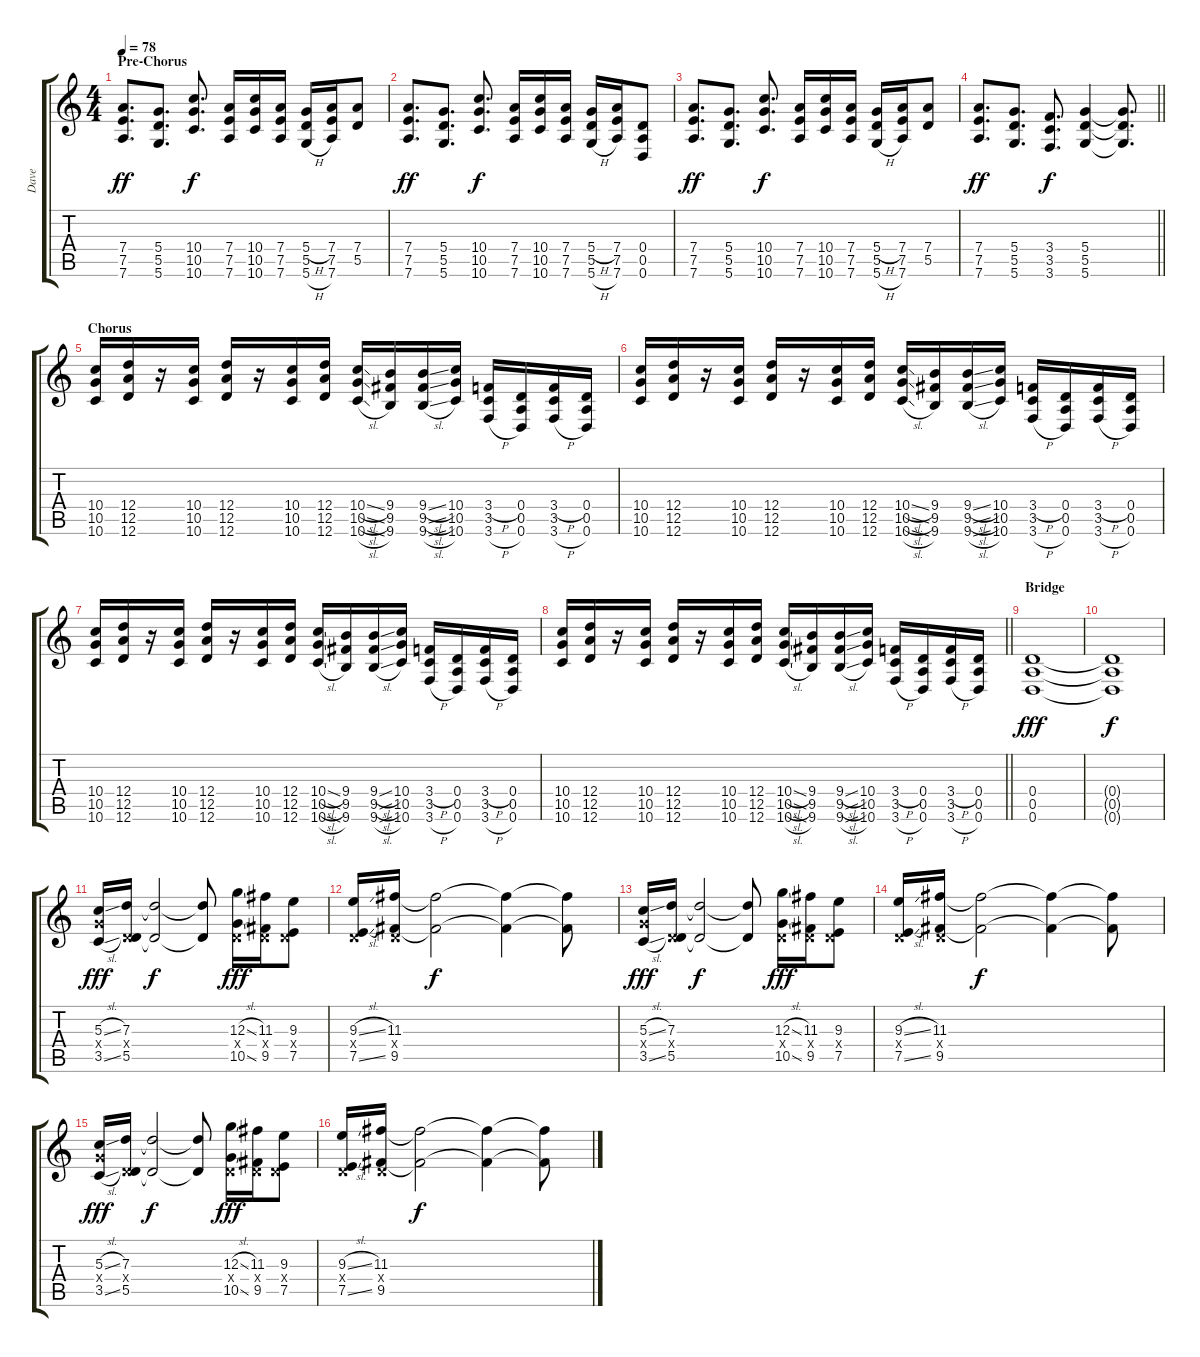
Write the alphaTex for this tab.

\track ("Dave" "Dave") {instrument overdrivenguitar}
\staff {score tabs}
\tuning (E4 B3 G3 D3 A2 D2) {hide}
\ts (4 4)
\section ("" "Pre-Chorus")
\tempo 78
\clef g2
\ks c
(7.4 7.5 7.6).8{d dy ff} (5.4 5.5 5.6).8{d} (10.4 10.5 10.6).8{d dy f} (7.4 7.5 7.6).16 (10.4 10.5 10.6).16 (7.4 7.5 7.6).16 (5.4{h} 5.5 5.6{h}).16 (7.4 7.5 7.6).16 (7.4 5.5).8 |
(7.4 7.5 7.6).8{d dy ff} (5.4 5.5 5.6).8{d} (10.4 10.5 10.6).8{d dy f} (7.4 7.5 7.6).16 (10.4 10.5 10.6).16 (7.4 7.5 7.6).16 (5.4{h} 5.5 5.6{h}).16 (7.4 7.5 7.6).16 (0.4 0.5 0.6).8 |
(7.4 7.5 7.6).8{d dy ff} (5.4 5.5 5.6).8{d} (10.4 10.5 10.6).8{d dy f} (7.4 7.5 7.6).16 (10.4 10.5 10.6).16 (7.4 7.5 7.6).16 (5.4{h} 5.5 5.6{h}).16 (7.4 7.5 7.6).16 (7.4 5.5).8 |
\barLineRight lightlight
(7.4 7.5 7.6).8{d dy ff} (5.4 5.5 5.6).8{d} (3.4 3.5 3.6).8{d dy f} (5.4 5.5 5.6).4 (5.4{t} 5.5{t} 5.6{t}).8{d} |
\section ("" "Chorus")
(10.4 10.5 10.6).16 (12.4 12.5 12.6).16 r.16 (10.4 10.5 10.6).16 (12.4 12.5 12.6).16 r.16 (10.4 10.5 10.6).16 (12.4 12.5 12.6).16 (10.4{sl} 10.5{sl} 10.6{sl}).16 (9.4 9.5 9.6).16 (9.4{sl} 9.5{sl} 9.6{sl}).16 (10.4 10.5 10.6).16 (3.4{h} 3.5 3.6{h}).16 (0.4 0.5 0.6).16 (3.4{h} 3.5 3.6{h}).16 (0.4 0.5 0.6).16 |
(10.4 10.5 10.6).16 (12.4 12.5 12.6).16 r.16 (10.4 10.5 10.6).16 (12.4 12.5 12.6).16 r.16 (10.4 10.5 10.6).16 (12.4 12.5 12.6).16 (10.4{sl} 10.5{sl} 10.6{sl}).16 (9.4 9.5 9.6).16 (9.4{sl} 9.5{sl} 9.6{sl}).16 (10.4 10.5 10.6).16 (3.4{h} 3.5 3.6{h}).16 (0.4 0.5 0.6).16 (3.4{h} 3.5 3.6{h}).16 (0.4 0.5 0.6).16 |
(10.4 10.5 10.6).16 (12.4 12.5 12.6).16 r.16 (10.4 10.5 10.6).16 (12.4 12.5 12.6).16 r.16 (10.4 10.5 10.6).16 (12.4 12.5 12.6).16 (10.4{sl} 10.5{sl} 10.6{sl}).16 (9.4 9.5 9.6).16 (9.4{sl} 9.5{sl} 9.6{sl}).16 (10.4 10.5 10.6).16 (3.4{h} 3.5 3.6{h}).16 (0.4 0.5 0.6).16 (3.4{h} 3.5 3.6{h}).16 (0.4 0.5 0.6).16 |
\barLineRight lightlight
(10.4 10.5 10.6).16 (12.4 12.5 12.6).16 r.16 (10.4 10.5 10.6).16 (12.4 12.5 12.6).16 r.16 (10.4 10.5 10.6).16 (12.4 12.5 12.6).16 (10.4{sl} 10.5{sl} 10.6{sl}).16 (9.4 9.5 9.6).16 (9.4{sl} 9.5{sl} 9.6{sl}).16 (10.4 10.5 10.6).16 (3.4{h} 3.5 3.6{h}).16 (0.4 0.5 0.6).16 (3.4{h} 3.5 3.6{h}).16 (0.4 0.5 0.6).16 |
\section ("" "Bridge")
(0.4 0.5 0.6).1{dy fff} |
(0.4{t} 0.5{t} 0.6{t}).1{dy f} |
(5.3{sl} 5.4{x} 3.5{sl}).16{dy fff instrument overdrivenguitar} (7.3 0.4{x} 5.5).16 (7.3{t} 5.5{t}).2{dy f} (7.3{t} 5.5{t}).8 (12.3{sl} 0.4{x} 10.5{sl}).16{dy fff} (11.3 0.4{x} 9.5).16 (9.3 0.4{x} 7.5).8 |
(9.3{sl} 0.4{x} 7.5{sl}).16 (11.3 0.4{x} 9.5).16 (11.3{t} 9.5{t}).2{dy f} (11.3{t} 9.5{t}).4 (11.3{t} 9.5{t}).8 |
(5.3{sl} 5.4{x} 3.5{sl}).16{dy fff} (7.3 0.4{x} 5.5).16 (7.3{t} 5.5{t}).2{dy f} (7.3{t} 5.5{t}).8 (12.3{sl} 0.4{x} 10.5{sl}).16{dy fff} (11.3 0.4{x} 9.5).16 (9.3 0.4{x} 7.5).8 |
(9.3{sl} 0.4{x} 7.5{sl}).16 (11.3 0.4{x} 9.5).16 (11.3{t} 9.5{t}).2{dy f} (11.3{t} 9.5{t}).4 (11.3{t} 9.5{t}).8 |
(5.3{sl} 5.4{x} 3.5{sl}).16{dy fff} (7.3 0.4{x} 5.5).16 (7.3{t} 5.5{t}).2{dy f} (7.3{t} 5.5{t}).8 (12.3{sl} 0.4{x} 10.5{sl}).16{dy fff} (11.3 0.4{x} 9.5).16 (9.3 0.4{x} 7.5).8 |
(9.3{sl} 0.4{x} 7.5{sl}).16 (11.3 0.4{x} 9.5).16 (11.3{t} 9.5{t}).2{dy f} (11.3{t} 9.5{t}).4 (11.3{t} 9.5{t}).8
